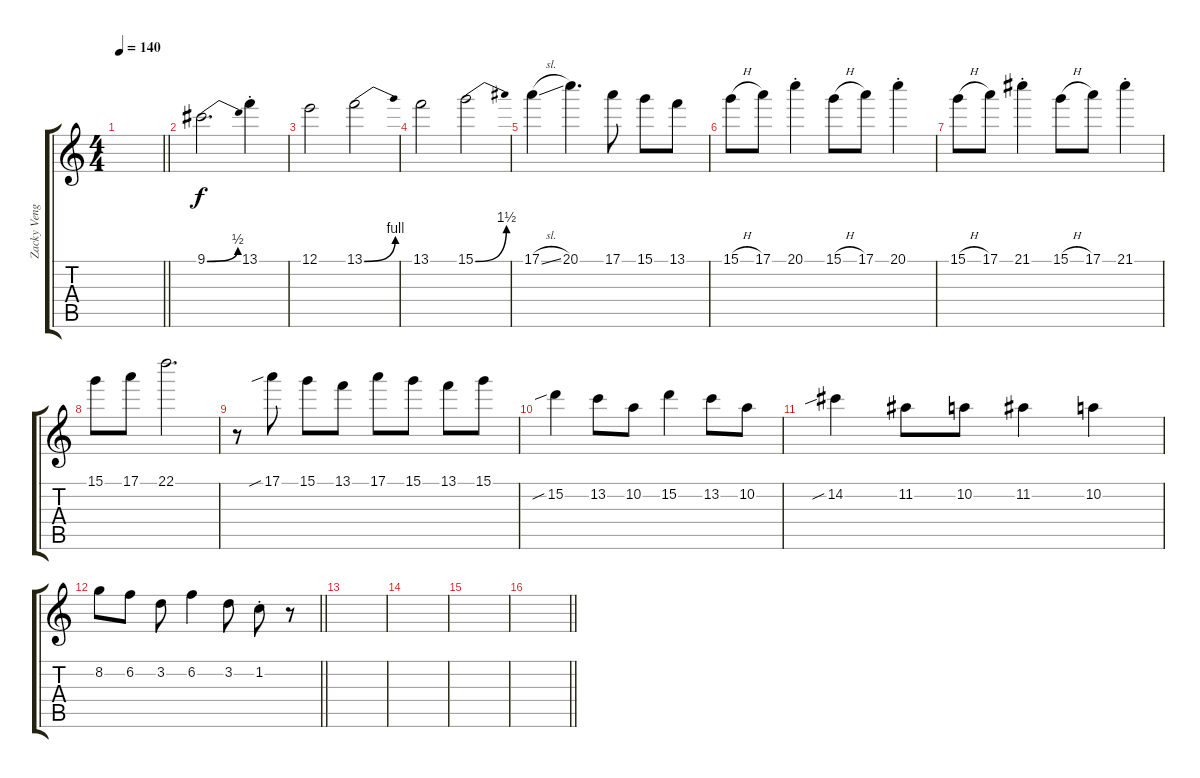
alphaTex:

\track ("Zacky Vengeance" "Zacky Veng") {instrument acousticguitarsteel}
\staff {score tabs}
\tuning (E4 B3 G4 D4 A3 D3) {hide}
\ts (4 4)
\tempo 140
\clef g2
\barLineRight lightlight
\ks c
|
\section ("" "")
9.1{be (bend 0 0 60 2)}.2{d volume 13 instrument overdrivenguitar} 13.1{st}.4 |
12.1.2 13.1{be (bend 0 0 60 4)}.2 |
13.1.2 15.1{be (bend 0 0 60 6)}.2 |
17.1{sl}.4 20.1.4{d} 17.1.8 15.1.8 13.1.8 |
15.1{h}.8 17.1.8 20.1{st}.4 15.1{h}.8 17.1.8 20.1{st}.4 |
15.1{h}.8 17.1.8 21.1{st}.4 15.1{h}.8 17.1.8 21.1{st}.4 |
15.1.8 17.1.8 22.1.2{d} |
r.8 17.1{sib}.8 15.1.8 13.1.8 17.1.8 15.1.8 13.1.8 15.1.8 |
15.2{sib}.4 13.2.8 10.2.8 15.2.4 13.2.8 10.2.8 |
14.2{sib}.4 11.2.8 10.2.8 11.2.4 10.2.4 |
\barLineRight lightlight
8.2.8 6.2.8 3.2.8 6.2.4 3.2.8 1.2{st}.8 r.8 |
\section ("" "")
|
|
|
\barLineRight lightlight
